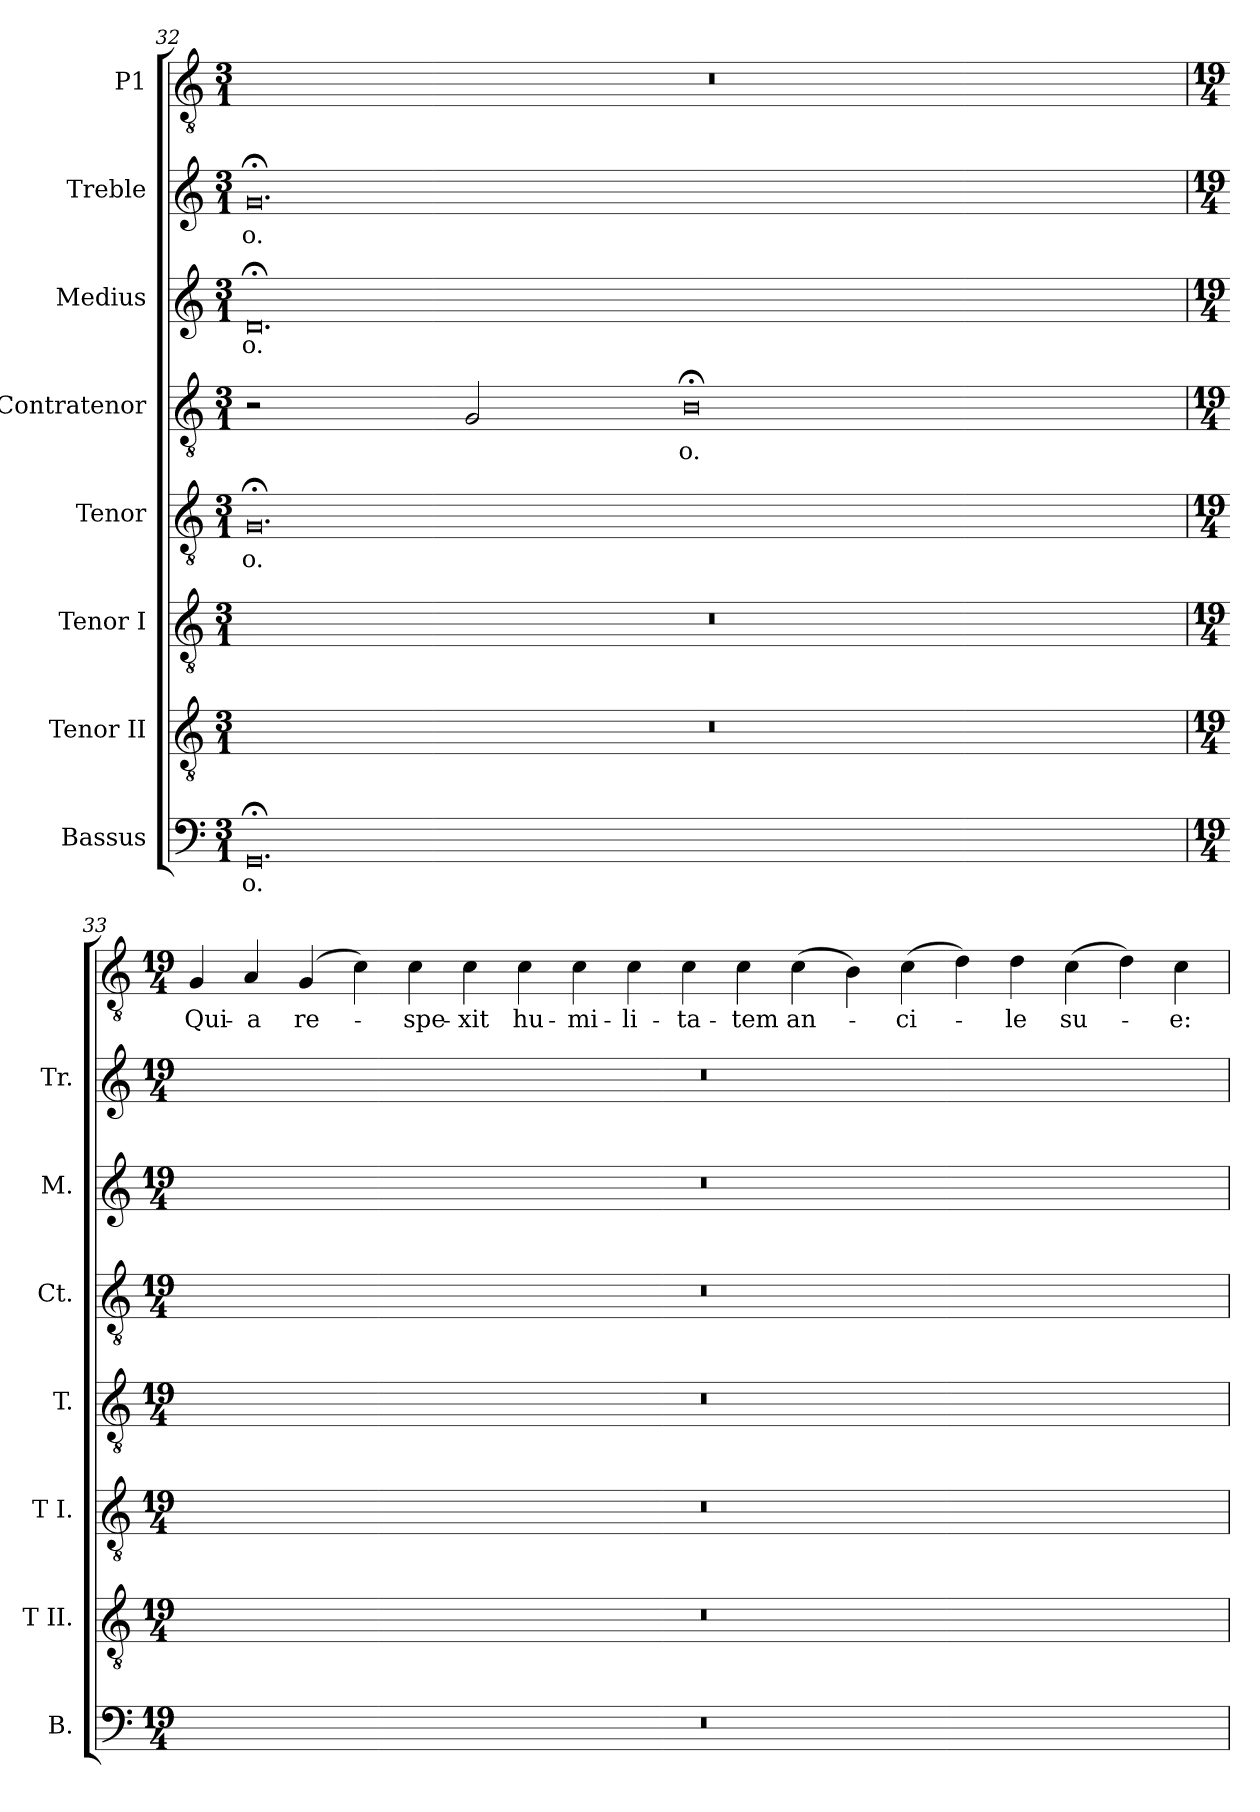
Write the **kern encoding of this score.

**kern	**text	**kern	**kern	**kern	**text	**kern	**text	**kern	**text	**kern	**text	**kern	**text
*part8	*part8	*part7	*part6	*part5	*part5	*part4	*part4	*part3	*part3	*part2	*part2	*part1	*part1
*staff8	*staff8	*staff7	*staff6	*staff5	*staff5	*staff4	*staff4	*staff3	*staff3	*staff2	*staff2	*staff1	*staff1
*I"Bassus	*	*I"Tenor II	*I"Tenor I	*I"Tenor	*	*I"Contratenor	*	*I"Medius	*	*I"Treble	*	*I"P1	*
*I'B.	*	*I'T II.	*I'T I.	*I'T.	*	*I'Ct.	*	*I'M.	*	*I'Tr.	*	*	*
*clefF4	*	*clefGv2	*clefGv2	*clefGv2	*	*clefGv2	*	*clefG2	*	*clefG2	*	*clefGv2	*
*	*	*ITrd7c12	*ITrd7c12	*ITrd7c12	*	*ITrd7c12	*	*	*	*	*	*ITrd7c12	*
*k[]	*	*k[]	*k[]	*k[]	*	*k[]	*	*k[]	*	*k[]	*	*k[]	*
*C:	*	*C:	*C:	*C:	*	*C:	*	*C:	*	*C:	*	*C:	*
*M3/1	*	*M3/1	*M3/1	*M3/1	*	*M3/1	*	*M3/1	*	*M3/1	*	*M3/1	*
=32	=32	=32	=32	=32	=32	=32	=32	=32	=32	=32	=32	=32	=32
!	!LO:LY:b:color=#000000	!LO:N:vis=1	!LO:N:vis=1	!	!	!	!	!	!	!	!	!	!
!	!	!	!	!	!LO:LY:b:color=#000000	!	!	!	!	!	!	!	!
!	!	!	!	!	!	!	!	!	!LO:LY:b:color=#000000	!	!	!	!
!	!	!	!	!	!	!	!	!	!	!	!LO:LY:b:color=#000000	!LO:N:vis=1	!
0.GG;i	-o.	0.r	0.r	0.GG;i	-o.	2r	.	0.d;i	-o.	0.g;i	-o.	0.r	.
.	.	.	.	.	.	2GGi/	.	.	.	.	.	.	.
!	!	!	!	!	!	!	!LO:LY:b:color=#000000	!	!	!	!	!	!
.	.	.	.	.	.	0BB;i	-o.	.	.	.	.	.	.
!!LO:LB:g=z
=33	=33	=33	=33	=33	=33	=33	=33	=33	=33	=33	=33	=33	=33
*M19/4	*	*M19/4	*M19/4	*M19/4	*	*M19/4	*	*M19/4	*	*M19/4	*	*M19/4	*
!LO:N:vis=1	!	!LO:N:vis=1	!LO:N:vis=1	!LO:N:vis=1	!	!LO:N:vis=1	!	!LO:N:vis=1	!	!LO:N:vis=1	!	!	!
!	!	!	!	!	!	!	!	!	!	!	!	!	!LO:LY:b:color=#000000
4%19r	.	4%19r	4%19r	4%19r	.	4%19r	.	4%19r	.	4%19r	.	4GGi/	Qui-
!	!	!	!	!	!	!	!	!	!	!	!	!	!LO:LY:b:color=#000000
.	.	.	.	.	.	.	.	.	.	.	.	4AAi/	-a
!	!	!	!	!	!	!	!	!	!	!	!	!	!LO:LY:b:color=#000000
.	.	.	.	.	.	.	.	.	.	.	.	(4GGi/	re-
.	.	.	.	.	.	.	.	.	.	.	.	4Ci\)	.
!	!	!	!	!	!	!	!	!	!	!	!	!	!LO:LY:b:color=#000000
.	.	.	.	.	.	.	.	.	.	.	.	4Ci\	-spe-
!	!	!	!	!	!	!	!	!	!	!	!	!	!LO:LY:b:color=#000000
.	.	.	.	.	.	.	.	.	.	.	.	4Ci\	-xit
!	!	!	!	!	!	!	!	!	!	!	!	!	!LO:LY:b:color=#000000
.	.	.	.	.	.	.	.	.	.	.	.	4Ci\	hu-
!	!	!	!	!	!	!	!	!	!	!	!	!	!LO:LY:b:color=#000000
.	.	.	.	.	.	.	.	.	.	.	.	4Ci\	-mi-
!	!	!	!	!	!	!	!	!	!	!	!	!	!LO:LY:b:color=#000000
.	.	.	.	.	.	.	.	.	.	.	.	4Ci\	-li-
!	!	!	!	!	!	!	!	!	!	!	!	!	!LO:LY:b:color=#000000
.	.	.	.	.	.	.	.	.	.	.	.	4Ci\	-ta-
!	!	!	!	!	!	!	!	!	!	!	!	!	!LO:LY:b:color=#000000
.	.	.	.	.	.	.	.	.	.	.	.	4Ci\	-tem
!	!	!	!	!	!	!	!	!	!	!	!	!	!LO:LY:b:color=#000000
.	.	.	.	.	.	.	.	.	.	.	.	(4Ci\	an-
.	.	.	.	.	.	.	.	.	.	.	.	4BBi\)	.
!	!	!	!	!	!	!	!	!	!	!	!	!	!LO:LY:b:color=#000000
.	.	.	.	.	.	.	.	.	.	.	.	(4Ci\	-ci-
.	.	.	.	.	.	.	.	.	.	.	.	4Di\)	.
!	!	!	!	!	!	!	!	!	!	!	!	!	!LO:LY:b:color=#000000
.	.	.	.	.	.	.	.	.	.	.	.	4Di\	-le
!	!	!	!	!	!	!	!	!	!	!	!	!	!LO:LY:b:color=#000000
.	.	.	.	.	.	.	.	.	.	.	.	(4Ci\	su-
.	.	.	.	.	.	.	.	.	.	.	.	4Di\)	.
!	!	!	!	!	!	!	!	!	!	!	!	!	!LO:LY:b:color=#000000
.	.	.	.	.	.	.	.	.	.	.	.	4Ci\	-e:
='	='	='	='	='	='	='	='	='	='	='	='	='	='
*-	*-	*-	*-	*-	*-	*-	*-	*-	*-	*-	*-	*-	*-
